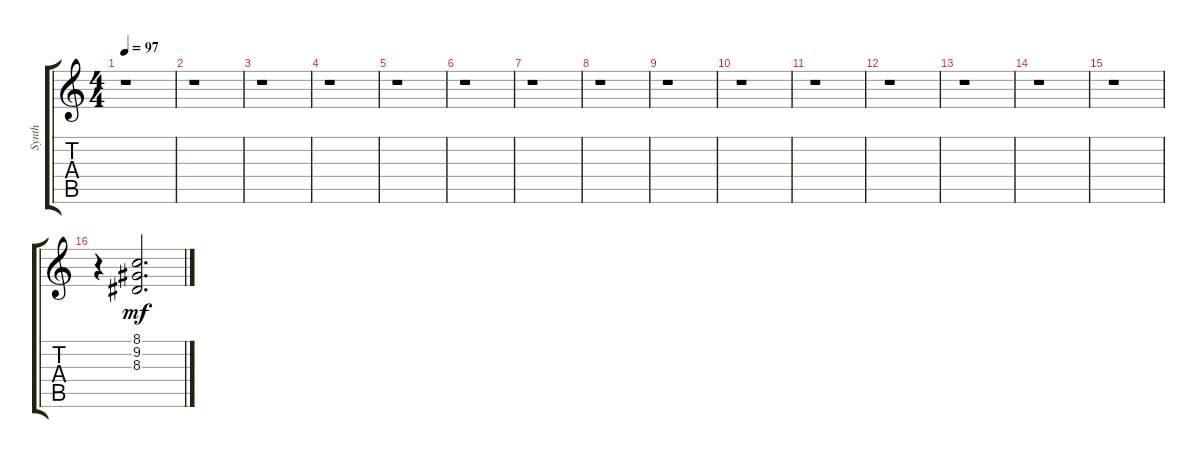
\track ("Synth" "Synth") {instrument synthvoice}
\staff {score tabs}
\tuning (E4 B3 G3 D3 A2 E2) {hide}
\ts (4 4)
\tempo 97
\clef g2
\ks c
r.1{dy mp} |
r.1 |
r.1 |
r.1 |
r.1 |
r.1 |
r.1 |
r.1 |
r.1 |
r.1 |
r.1 |
r.1 |
r.1 |
r.1 |
r.1 |
r.4 (8.1 9.2 8.3).2{d dy mf}
